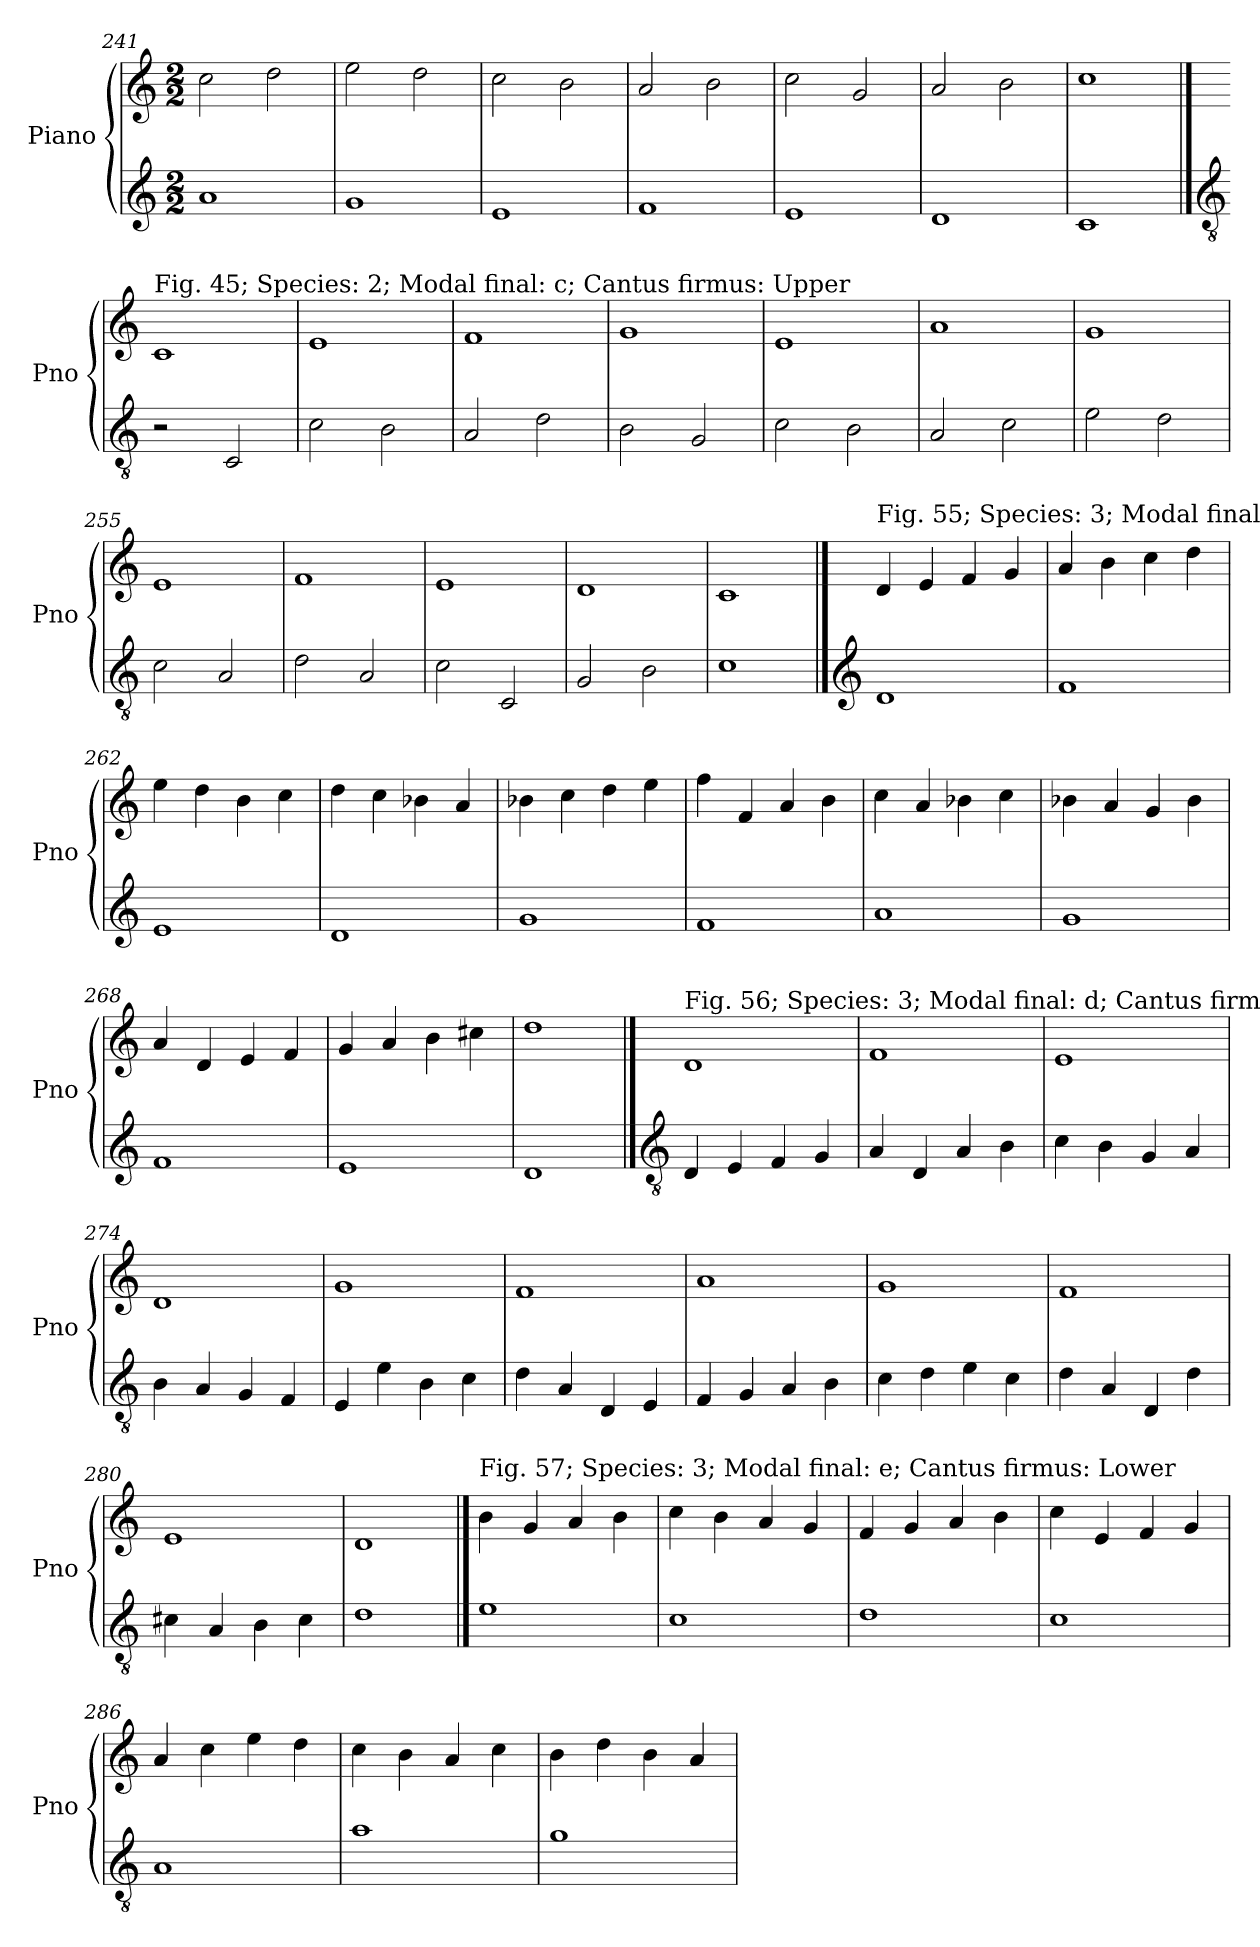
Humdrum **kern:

**kern	**kern
*part2	*part1
*staff2	*staff1
*I"Piano	*I"Piano
*I'Pno	*I'Pno
*clefG2	*clefG2
*k[]	*k[]
*M2/2	*M2/2
=241	=241
1a	2cc\
.	2dd\
=242	=242
1g	2ee\
.	2dd\
!!LO:LB:g=z
=243	=243
1e	2cc\
.	2b\
=244	=244
1f	2a/
.	2b\
=245	=245
1e	2cc\
.	2g/
=246	=246
1d	2a/
.	2b\
=247	=247
1c	1cc
!!LO:LB:g=z
==248	==248
*clefGv2	*
!	!LO:TX:a:t=Fig. 45; Species&colon; 2; Modal final&colon; c; Cantus firmus&colon; Upper
2r	1c
2C/	.
=249	=249
2c\	1e
2B\	.
=250	=250
2A/	1f
2d\	.
=251	=251
2B\	1g
2G/	.
=252	=252
2c\	1e
2B\	.
=253	=253
2A/	1a
2c\	.
=254	=254
2e\	1g
2d\	.
!!LO:LB:g=z
=255	=255
2c\	1e
2A/	.
=256	=256
2d\	1f
2A/	.
=257	=257
2c\	1e
2C/	.
=258	=258
2G/	1d
2B\	.
=259	=259
1c	1c
!!LO:PB:g=z
==260	==260
*clefG2	*
!	!LO:TX:a:t=Fig. 55; Species&colon; 3; Modal final&colon; d; Cantus firmus&colon; Lower
1d	4d/
.	4e/
.	4f/
.	4g/
=261	=261
1f	4a/
.	4b\
.	4cc\
.	4dd\
=262	=262
1e	4ee\
.	4dd\
.	4b\
.	4cc\
=263	=263
1d	4dd\
.	4cc\
.	4b-X\
.	4a/
=264	=264
1g	4b-X\
.	4cc\
.	4dd\
.	4ee\
!!LO:LB:g=z
=265	=265
1f	4ff\
.	4f/
.	4a/
.	4b\
=266	=266
1a	4cc\
.	4a/
.	4b-X\
.	4cc\
=267	=267
1g	4b-X\
.	4a/
.	4g/
.	4b-\
=268	=268
1f	4a/
.	4d/
.	4e/
.	4f/
=269	=269
1e	4g/
.	4a/
.	4b\
.	4cc#X\
=270	=270
1d	1dd
!!LO:LB:g=z
==271	==271
*clefGv2	*
!	!LO:TX:a:t=Fig. 56; Species&colon; 3; Modal final&colon; d; Cantus firmus&colon; Upper
4D/	1d
4E/	.
4F/	.
4G/	.
=272	=272
4A/	1f
4D/	.
4A/	.
4B\	.
=273	=273
4c\	1e
4B\	.
4G/	.
4A/	.
=274	=274
4B\	1d
4A/	.
4G/	.
4F/	.
=275	=275
4E/	1g
4e\	.
4B\	.
4c\	.
=276	=276
4d\	1f
4A/	.
4D/	.
4E/	.
!!LO:LB:g=z
=277	=277
4F/	1a
4G/	.
4A/	.
4B\	.
=278	=278
4c\	1g
4d\	.
4e\	.
4c\	.
=279	=279
4d\	1f
4A/	.
4D/	.
4d\	.
=280	=280
4c#X\	1e
4A/	.
4B\	.
4c#\	.
=281	=281
1d	1d
!!LO:LB:g=z
==282	==282
!	!LO:TX:a:t=Fig. 57; Species&colon; 3; Modal final&colon; e; Cantus firmus&colon; Lower
1e	4b\
.	4g/
.	4a/
.	4b\
=283	=283
1c	4cc\
.	4b\
.	4a/
.	4g/
=284	=284
1d	4f/
.	4g/
.	4a/
.	4b\
=285	=285
1c	4cc\
.	4e/
.	4f/
.	4g/
=286	=286
1A	4a/
.	4cc\
.	4ee\
.	4dd\
!!LO:LB:g=z
=287	=287
1a	4cc\
.	4b\
.	4a/
.	4cc\
=288	=288
1g	4b\
.	4dd\
.	4b\
.	4a/
=	=
*-	*-
